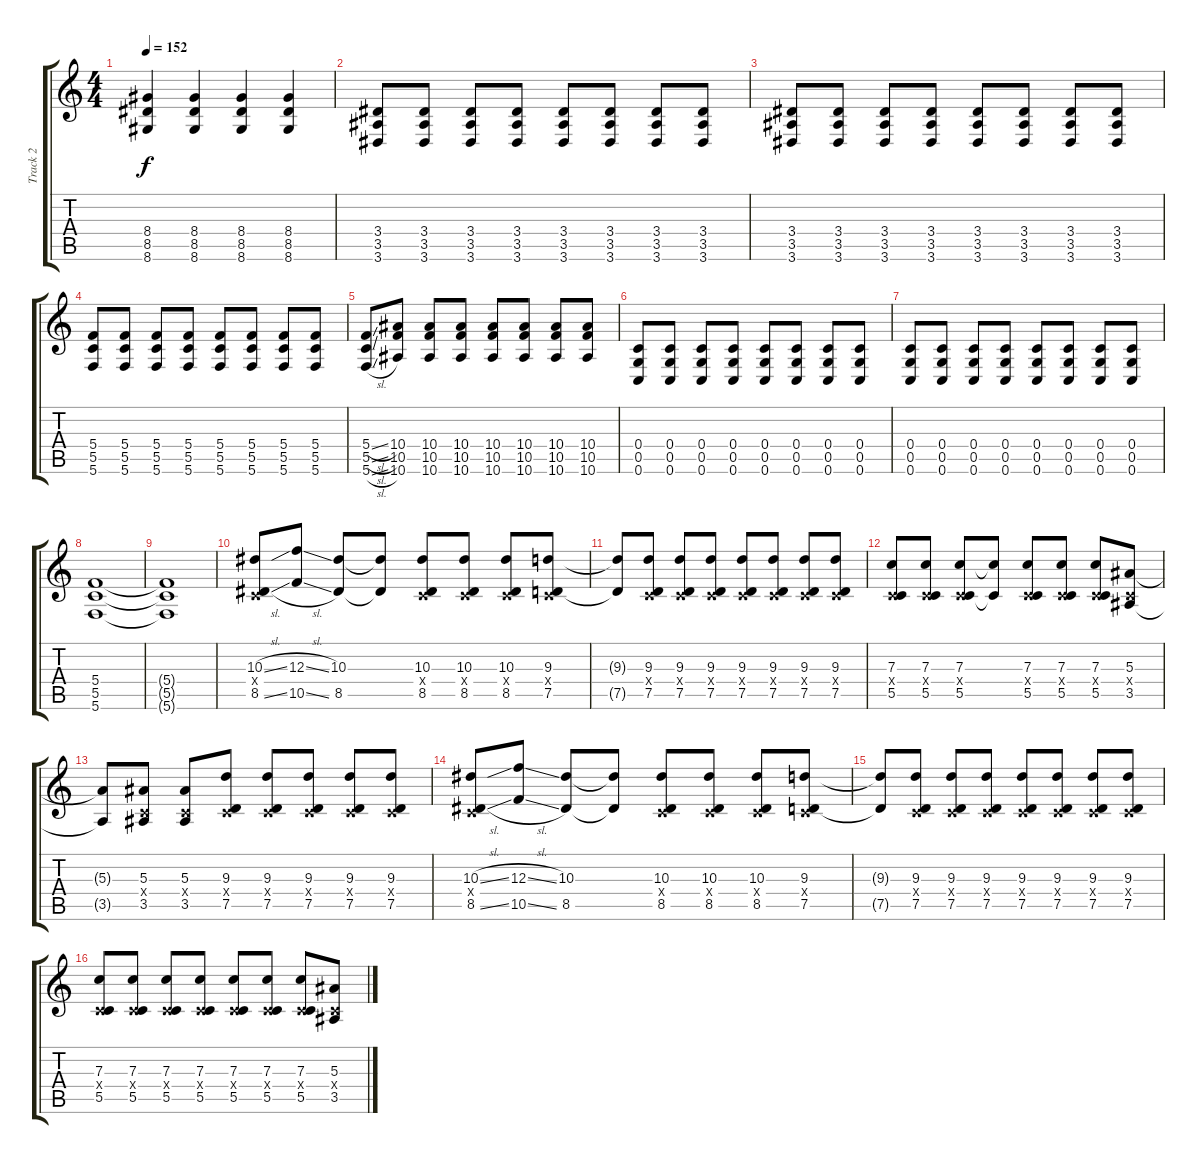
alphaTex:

\track ("Track 2" "Track 2") {instrument electricguitarclean}
\staff {score tabs}
\tuning (D4 A3 F3 C3 G2 C2) {hide}
\ts (4 4)
\tempo 152
\clef g2
\ks c
(8.4 8.5 8.6).4{dy f} (8.4 8.5 8.6).4 (8.4 8.5 8.6).4 (8.4 8.5 8.6).4 |
(3.4 3.5 3.6).8 (3.4 3.5 3.6).8 (3.4 3.5 3.6).8 (3.4 3.5 3.6).8 (3.4 3.5 3.6).8 (3.4 3.5 3.6).8 (3.4 3.5 3.6).8 (3.4 3.5 3.6).8 |
(3.4 3.5 3.6).8 (3.4 3.5 3.6).8 (3.4 3.5 3.6).8 (3.4 3.5 3.6).8 (3.4 3.5 3.6).8 (3.4 3.5 3.6).8 (3.4 3.5 3.6).8 (3.4 3.5 3.6).8 |
(5.4 5.5 5.6).8 (5.4 5.5 5.6).8 (5.4 5.5 5.6).8 (5.4 5.5 5.6).8 (5.4 5.5 5.6).8 (5.4 5.5 5.6).8 (5.4 5.5 5.6).8 (5.4 5.5 5.6).8 |
(5.4{sl} 5.5{sl} 5.6{sl}).8 (10.4 10.5 10.6).8 (10.4 10.5 10.6).8 (10.4 10.5 10.6).8 (10.4 10.5 10.6).8 (10.4 10.5 10.6).8 (10.4 10.5 10.6).8 (10.4 10.5 10.6).8 |
(0.4 0.5 0.6).8 (0.4 0.5 0.6).8 (0.4 0.5 0.6).8 (0.4 0.5 0.6).8 (0.4 0.5 0.6).8 (0.4 0.5 0.6).8 (0.4 0.5 0.6).8 (0.4 0.5 0.6).8 |
(0.4 0.5 0.6).8 (0.4 0.5 0.6).8 (0.4 0.5 0.6).8 (0.4 0.5 0.6).8 (0.4 0.5 0.6).8 (0.4 0.5 0.6).8 (0.4 0.5 0.6).8 (0.4 0.5 0.6).8 |
(5.4 5.5 5.6).1 |
(5.4{t} 5.5{t} 5.6{t}).1 |
(10.3{sl} 0.4{x} 8.5{sl}).8{instrument distortionguitar} (12.3{sl} 10.5{sl}).8 (10.3 8.5).8 (10.3{t} 8.5{t}).8 (10.3 0.4{x} 8.5).8 (10.3 0.4{x} 8.5).8 (10.3 0.4{x} 8.5).8 (9.3 0.4{x} 7.5).8 |
(9.3{t} 7.5{t}).8 (9.3 0.4{x} 7.5).8 (9.3 0.4{x} 7.5).8 (9.3 0.4{x} 7.5).8 (9.3 0.4{x} 7.5).8 (9.3 0.4{x} 7.5).8 (9.3 0.4{x} 7.5).8 (9.3 0.4{x} 7.5).8 |
(7.3 0.4{x} 5.5).8 (7.3 0.4{x} 5.5).8 (7.3 0.4{x} 5.5).8 (7.3{t} 5.5{t}).8 (7.3 0.4{x} 5.5).8 (7.3 0.4{x} 5.5).8 (7.3 0.4{x} 5.5).8 (5.3 0.4{x} 3.5).8 |
(5.3{t} 3.5{t}).8 (5.3 0.4{x} 3.5).8 (5.3 0.4{x} 3.5).8 (9.3 0.4{x} 7.5).8 (9.3 0.4{x} 7.5).8 (9.3 0.4{x} 7.5).8 (9.3 0.4{x} 7.5).8 (9.3 0.4{x} 7.5).8 |
(10.3{sl} 0.4{x} 8.5{sl}).8 (12.3{sl} 10.5{sl}).8 (10.3 8.5).8 (10.3{t} 8.5{t}).8 (10.3 0.4{x} 8.5).8 (10.3 0.4{x} 8.5).8 (10.3 0.4{x} 8.5).8 (9.3 0.4{x} 7.5).8 |
(9.3{t} 7.5{t}).8 (9.3 0.4{x} 7.5).8 (9.3 0.4{x} 7.5).8 (9.3 0.4{x} 7.5).8 (9.3 0.4{x} 7.5).8 (9.3 0.4{x} 7.5).8 (9.3 0.4{x} 7.5).8 (9.3 0.4{x} 7.5).8 |
(7.3 0.4{x} 5.5).8 (7.3 0.4{x} 5.5).8 (7.3 0.4{x} 5.5).8 (7.3 0.4{x} 5.5).8 (7.3 0.4{x} 5.5).8 (7.3 0.4{x} 5.5).8 (7.3 0.4{x} 5.5).8 (5.3 0.4{x} 3.5).8
